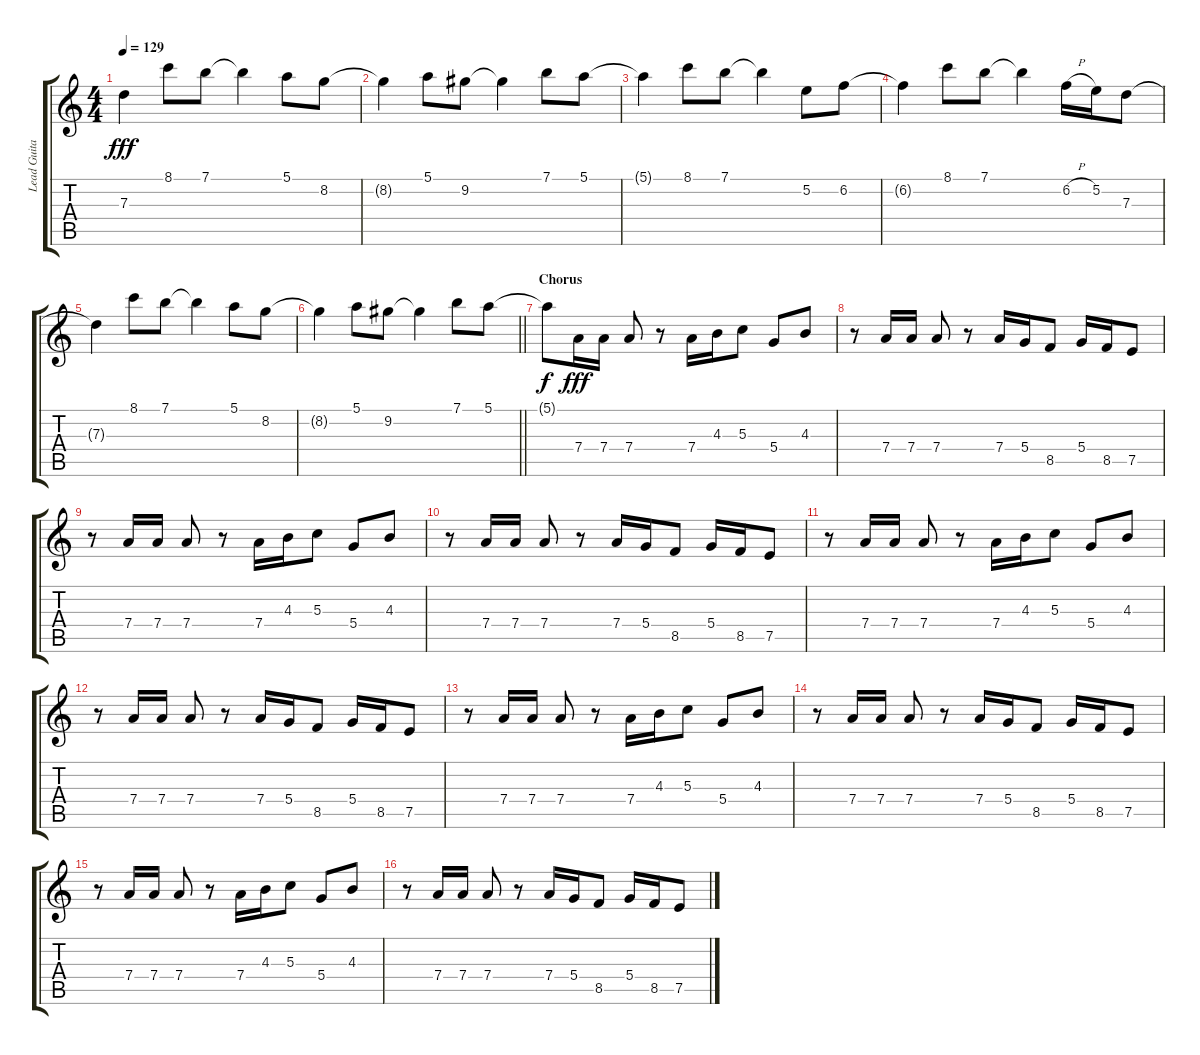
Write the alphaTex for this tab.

\track ("Lead Guitar R" "Lead Guita") {instrument distortionguitar}
\staff {score tabs}
\tuning (E4 B3 G3 D3 A2 E2) {hide}
\ts (4 4)
\tempo 129
\clef g2
\ks c
7.3{t}.4{dy fff} 8.1.8 7.1.8 7.1{t}.4 5.1.8 8.2.8 |
8.2{t}.4 5.1.8 9.2.8 9.2{t}.4 7.1.8 5.1.8 |
5.1{t}.4 8.1.8 7.1.8 7.1{t}.4 5.2.8 6.2.8 |
6.2{t}.4 8.1.8 7.1.8 7.1{t}.4 6.2{h}.16 5.2.16 7.3.8 |
7.3{t}.4 8.1.8 7.1.8 7.1{t}.4 5.1.8 8.2.8 |
\barLineRight lightlight
8.2{t}.4 5.1.8 9.2.8 9.2{t}.4 7.1.8 5.1.8 |
\section ("" "Chorus")
5.1{t}.8{dy f} 7.4.16{dy fff} 7.4.16 7.4.8 r.8 7.4.16 4.3.16 5.3.8 5.4.8 4.3.8 |
r.8 7.4.16 7.4.16 7.4.8 r.8 7.4.16 5.4.16 8.5.8 5.4.16 8.5.16 7.5.8 |
r.8 7.4.16 7.4.16 7.4.8 r.8 7.4.16 4.3.16 5.3.8 5.4.8 4.3.8 |
r.8 7.4.16 7.4.16 7.4.8 r.8 7.4.16 5.4.16 8.5.8 5.4.16 8.5.16 7.5.8 |
r.8 7.4.16 7.4.16 7.4.8 r.8 7.4.16 4.3.16 5.3.8 5.4.8 4.3.8 |
r.8 7.4.16 7.4.16 7.4.8 r.8 7.4.16 5.4.16 8.5.8 5.4.16 8.5.16 7.5.8 |
r.8 7.4.16 7.4.16 7.4.8 r.8 7.4.16 4.3.16 5.3.8 5.4.8 4.3.8 |
r.8 7.4.16 7.4.16 7.4.8 r.8 7.4.16 5.4.16 8.5.8 5.4.16 8.5.16 7.5.8 |
r.8 7.4.16 7.4.16 7.4.8 r.8 7.4.16 4.3.16 5.3.8 5.4.8 4.3.8 |
r.8 7.4.16 7.4.16 7.4.8 r.8 7.4.16 5.4.16 8.5.8 5.4.16 8.5.16 7.5.8
